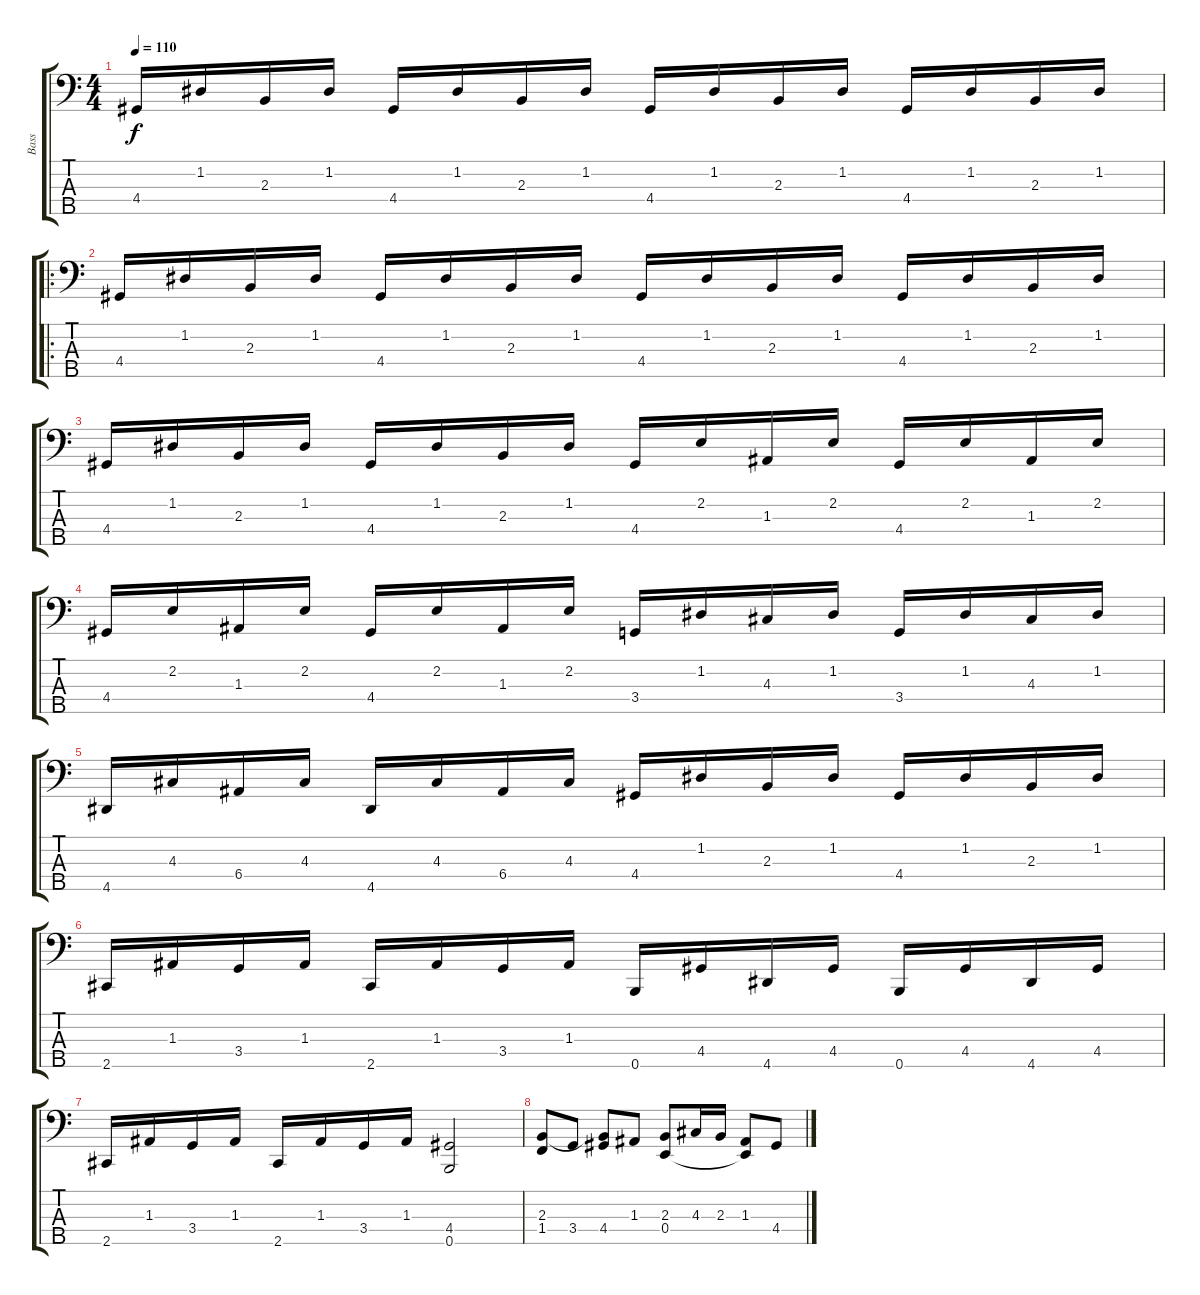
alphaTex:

\track ("Bass" "Bass") {instrument electricbasspick}
\staff {score tabs}
\tuning (G2 D2 A1 E1 B0) {hide}
\ts (4 4)
\tempo 110
\clef f4
\ks c
4.4.16{dy f instrument electricbasspick} 1.2.16 2.3.16 1.2.16 4.4.16 1.2.16 2.3.16 1.2.16 4.4.16 1.2.16 2.3.16 1.2.16 4.4.16 1.2.16 2.3.16 1.2.16 |
\ro
4.4.16 1.2.16 2.3.16 1.2.16 4.4.16 1.2.16 2.3.16 1.2.16 4.4.16 1.2.16 2.3.16 1.2.16 4.4.16 1.2.16 2.3.16 1.2.16 |
4.4.16 1.2.16 2.3.16 1.2.16 4.4.16 1.2.16 2.3.16 1.2.16 4.4.16 2.2.16 1.3.16 2.2.16 4.4.16 2.2.16 1.3.16 2.2.16 |
4.4.16 2.2.16 1.3.16 2.2.16 4.4.16 2.2.16 1.3.16 2.2.16 3.4.16 1.2.16 4.3.16 1.2.16 3.4.16 1.2.16 4.3.16 1.2.16 |
4.5.16 4.3.16 6.4.16 4.3.16 4.5.16 4.3.16 6.4.16 4.3.16 4.4.16 1.2.16 2.3.16 1.2.16 4.4.16 1.2.16 2.3.16 1.2.16 |
2.5.16 1.3.16 3.4.16 1.3.16 2.5.16 1.3.16 3.4.16 1.3.16 0.5.16 4.4.16 4.5.16 4.4.16 0.5.16 4.4.16 4.5.16 4.4.16 |
2.5.16 1.3.16 3.4.16 1.3.16 2.5.16 1.3.16 3.4.16 1.3.16 (4.4 0.5).2 |
(2.3 1.4).8 3.4.8 (2.3{t} 4.4).8 1.3.8 (2.3 0.4).8 4.3.16 2.3.16 (1.3 0.4{t}).8 4.4.8
